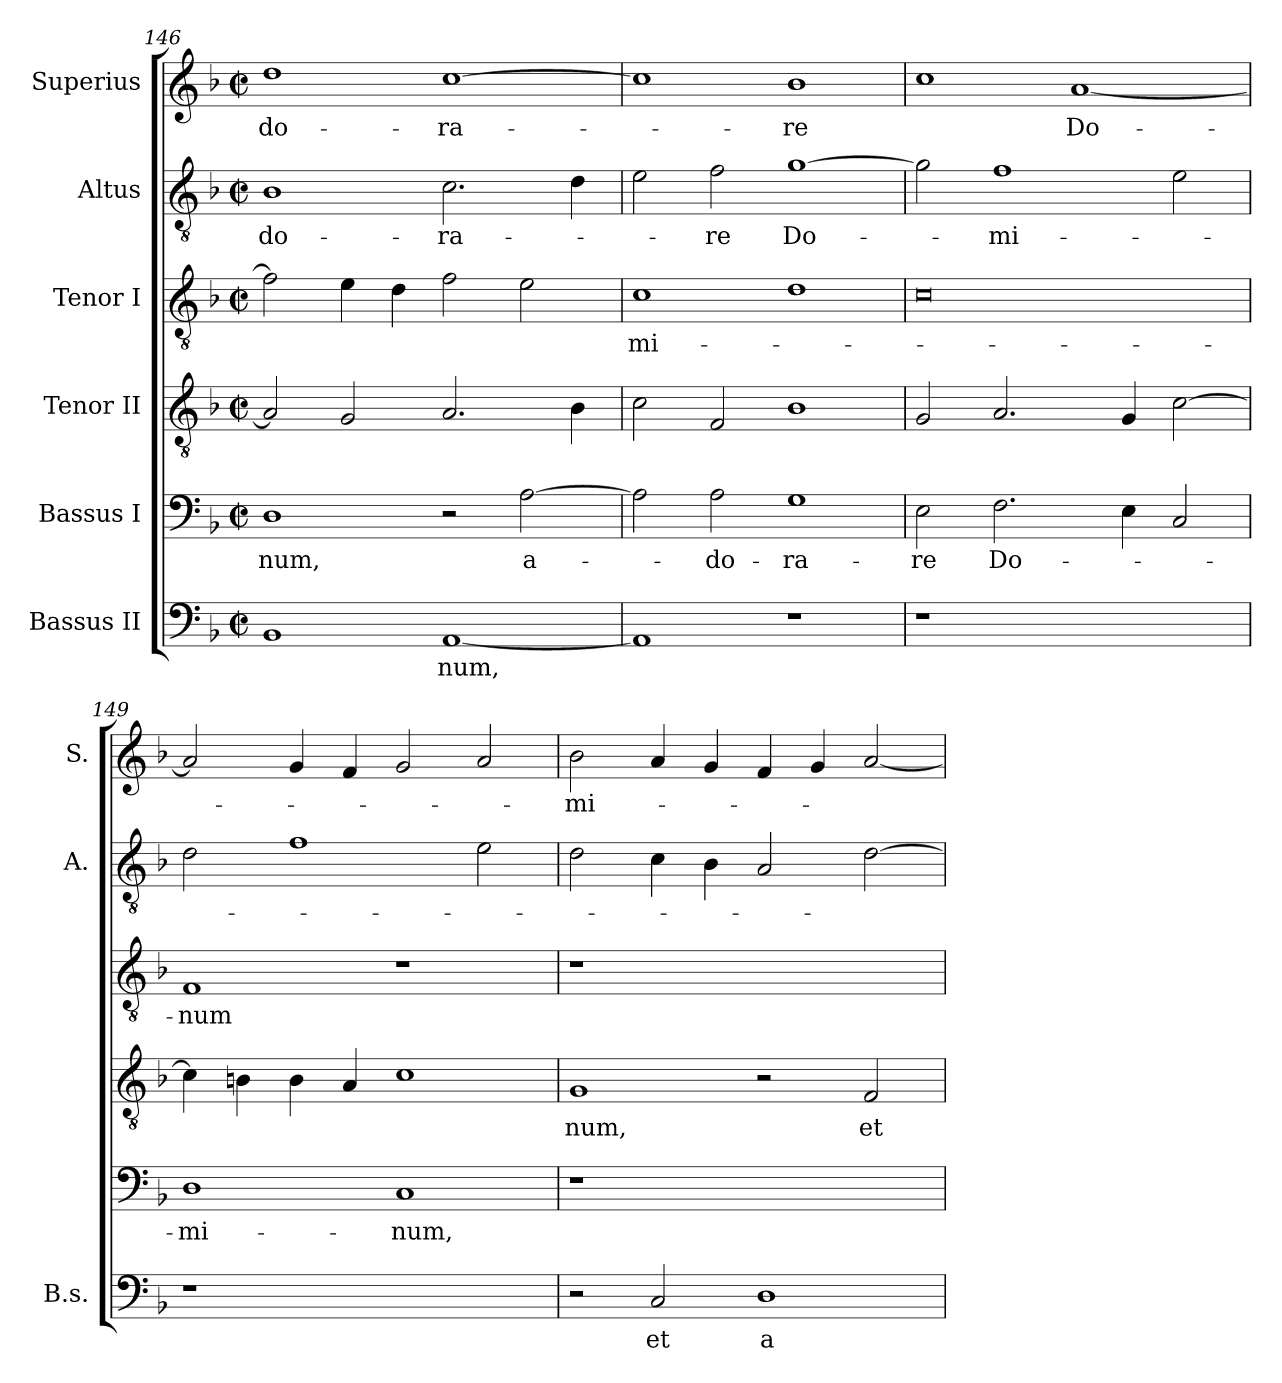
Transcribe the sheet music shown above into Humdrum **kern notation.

**kern	**text	**kern	**text	**kern	**text	**kern	**text	**kern	**text	**kern	**text
*part6	*part6	*part5	*part5	*part4	*part4	*part3	*part3	*part2	*part2	*part1	*part1
*staff6	*staff6	*staff5	*staff5	*staff4	*staff4	*staff3	*staff3	*staff2	*staff2	*staff1	*staff1
*I"Bassus II	*	*I"Bassus I	*	*I"Tenor II	*	*I"Tenor I	*	*I"Altus	*	*I"Superius	*
*I'B.s.	*	*	*	*	*	*	*	*I'A.	*	*I'S.	*
*clefF4	*	*clefF4	*	*clefGv2	*	*clefGv2	*	*clefGv2	*	*clefG2	*
*	*	*	*	*ITrd7c12	*	*ITrd7c12	*	*ITrd7c12	*	*	*
*k[b-]	*	*k[b-]	*	*k[b-]	*	*k[b-]	*	*k[b-]	*	*k[b-]	*
*F:	*	*F:	*	*F:	*	*F:	*	*F:	*	*F:	*
*M2/2	*	*M2/2	*	*M2/2	*	*M2/2	*	*M2/2	*	*M2/2	*
*met(c|)	*	*met(c|)	*	*met(c|)	*	*met(c|)	*	*met(c|)	*	*met(c|)	*
=146	=146	=146	=146	=146	=146	=146	=146	=146	=146	=146	=146
!	!	!	!LO:LY:b:color=#000000	!	!	!	!	!	!	!	!
!	!	!	!	!	!	!	!	!	!LO:LY:b:color=#000000	!	!
!	!	!	!	!	!	!	!	!	!	!	!LO:LY:b:color=#000000
1BB-i	.	1Di	-num,	2AAi/]	.	2Fi\]	.	1BB-i	-do-	1ddi	-do-
.	.	.	.	2GGi/	.	4Ei\	.	.	.	.	.
.	.	.	.	.	.	4Di\	.	.	.	.	.
!	!LO:LY:b:color=#000000	!	!	!	!	!	!	!	!	!	!
!	!	!	!	!	!	!	!	!	!LO:LY:b:color=#000000	!	!
!	!	!	!	!	!	!	!	!	!	!	!LO:LY:b:color=#000000
[<1AAi	-num,	2r	.	2.AAi/	.	2Fi\	.	2.Ci\	-ra-	[>1cci	-ra-
!	!	!	!LO:LY:b:color=#000000	!	!	!	!	!	!	!	!
.	.	[>2Ai\	a-	.	.	2Ei\	.	.	.	.	.
.	.	.	.	4BB-i\	.	.	.	4Di\	.	.	.
=147	=147	=147	=147	=147	=147	=147	=147	=147	=147	=147	=147
!	!	!	!	!	!	!	!LO:LY:b:color=#000000	!	!	!	!
1AAi]	.	2Ai\]	.	2Ci\	.	1Ci	-mi-	2Ei\	.	1cci]	.
!	!	!	!LO:LY:b:color=#000000	!	!	!	!	!	!	!	!
!	!	!	!	!	!	!	!	!	!LO:LY:b:color=#000000	!	!
.	.	2Ai\	-do-	2FFi/	.	.	.	2Fi\	-re	.	.
!	!	!	!LO:LY:b:color=#000000	!	!	!	!	!	!	!	!
!	!	!	!	!	!	!	!	!	!LO:LY:b:color=#000000	!	!
!	!	!	!	!	!	!	!	!	!	!	!LO:LY:b:color=#000000
1r	.	1Gi	-ra-	1BB-i	.	1Di	.	[>1Gi	Do-	1b-i	-re
=148	=148	=148	=148	=148	=148	=148	=148	=148	=148	=148	=148
!LO:N:vis=1	!	!	!	!	!	!	!	!	!	!	!
!	!	!	!LO:LY:b:color=#000000	!	!	!	!	!	!	!	!
1r	.	2Ei\	-re	2GGi/	.	0Ci	.	2Gi\]	.	1cci	.
!	!	!	!LO:LY:b:color=#000000	!	!	!	!	!	!	!	!
!	!	!	!	!	!	!	!	!	!LO:LY:b:color=#000000	!	!
.	.	2.Fi\	Do-	2.AAi/	.	.	.	1Fi	-mi-	.	.
!	!	!	!	!	!	!	!	!	!	!	!LO:LY:b:color=#000000
1ryy	.	.	.	.	.	.	.	.	.	[<1ai	Do-
.	.	4Ei\	.	4GGi/	.	.	.	.	.	.	.
.	.	2Ci/	.	[>2Ci\	.	.	.	2Ei\	.	.	.
!!LO:PB:g=z
=149	=149	=149	=149	=149	=149	=149	=149	=149	=149	=149	=149
!LO:N:vis=1	!	!	!	!	!	!	!	!	!	!	!
!	!	!	!LO:LY:b:color=#000000	!	!	!	!	!	!	!	!
!	!	!	!	!	!	!	!LO:LY:b:color=#000000	!	!	!	!
1r	.	1Di	-mi-	4Ci\]	.	1FFi	-num	2Di\	.	2ai/]	.
.	.	.	.	4BBni\	.	.	.	.	.	.	.
.	.	.	.	4BBi\	.	.	.	1Fi	.	4gi/	.
.	.	.	.	4AAi/	.	.	.	.	.	4fi/	.
!	!	!	!LO:LY:b:color=#000000	!	!	!	!	!	!	!	!
1ryy	.	1Ci	-num,	1Ci	.	1r	.	.	.	2gi/	.
.	.	.	.	.	.	.	.	2Ei\	.	2ai/	.
=150	=150	=150	=150	=150	=150	=150	=150	=150	=150	=150	=150
!	!	!LO:N:vis=1	!	!	!	!	!	!	!	!	!
!	!	!	!	!	!LO:LY:b:color=#000000	!LO:N:vis=1	!	!	!	!	!
!	!	!	!	!	!	!	!	!	!	!	!LO:LY:b:color=#000000
2r	.	1r	.	1GGi	-num,	1r	.	2Di\	.	2b-i\	-mi-
!	!LO:LY:b:color=#000000	!	!	!	!	!	!	!	!	!	!
2Ci/	et	.	.	.	.	.	.	4Ci\	.	4ai/	.
.	.	.	.	.	.	.	.	4BB-i\	.	4gi/	.
!	!LO:LY:b:color=#000000	!	!	!	!	!	!	!	!	!	!
1Di	a-	1ryy	.	2r	.	1ryy	.	2AAi/	.	4fi/	.
.	.	.	.	.	.	.	.	.	.	4gi/	.
!	!	!	!	!	!LO:LY:b:color=#000000	!	!	!	!	!	!
.	.	.	.	2FFi/	et	.	.	[>2Di\	.	[<2ai/	.
=	=	=	=	=	=	=	=	=	=	=	=
*-	*-	*-	*-	*-	*-	*-	*-	*-	*-	*-	*-
